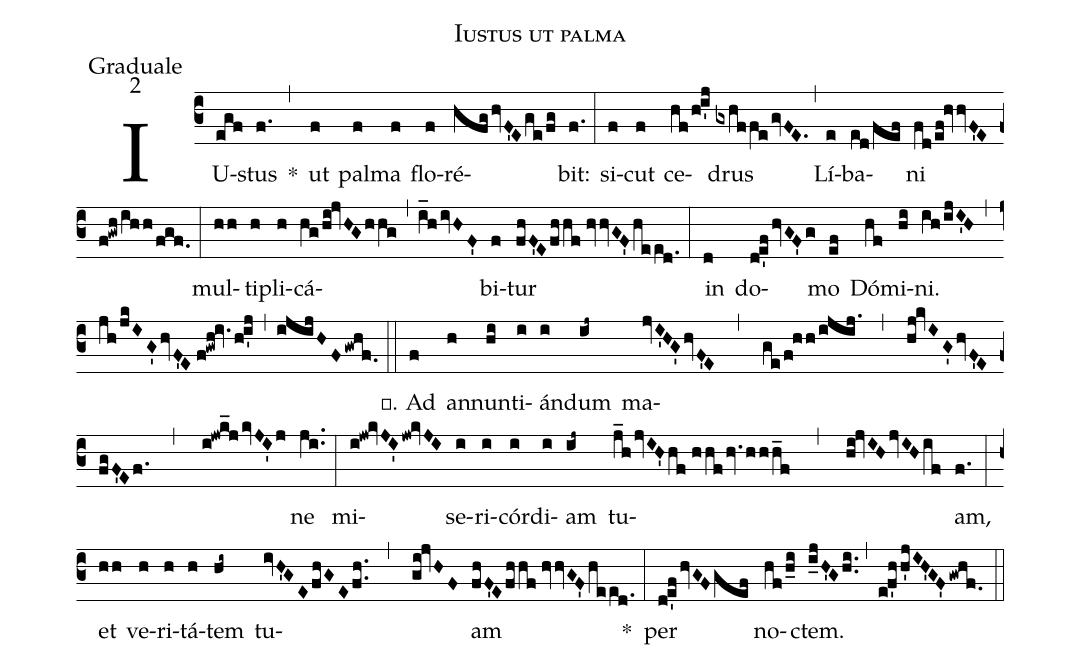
name:Iustus ut palma;
office-part:Graduale;
mode:2;
%%
(c3) IU(egf)stus(f.) *(,)
ut(f) pal(f)ma(f) flo(f)ré(hfghvF'Ege/fg)bit:(f.) (:)
si(f)cut(f) ce(hf!/h!i'j)drus(gxhffegvFE.) (,)
Lí(e)ba(ed/fef)ni(fd/ef!hvvF'E//f!gwh/ihh/fgf.) (:)
mul(hh)ti(h)pli(h)cá(hg/hi!jvHGhhg,i_hivHF')bi(f)tur(fhF'Efhhf//hvvGF'heed.) (:)
in(d) do(d!e'f/hvGF'g)mo(ef) Dó(hf)mi(hi)ni.(ih/ijI'H) (,)
(jh/jkIG'hvF'E//f!gwh!iv.h!i'j) (,)
(ijijHFgwhf.) (::)
℣. Ad(f) an(h)nun(hi)ti(i)án(i)dum(ij~) ma(jvI'HG'hvF'E , ge/f!hh/ijij. , hj!kvIG'hvF'E//fgF'Ef. , i!jwk_jkvJI'j)ne(ji..) (:)
mi(i!jw!kvJI'jw!kvJI)se(i)ri(i)cór(i)di(i)am(ij~) tu(j_hjvIH'hf//hhfhv.hhh_f , hi!jvIHjvIHif)am,(f.) (:)
et(hh) ve(h)ri(h)tá(h)tem(hi~) tu(ivH'GEfhGEfh.. , gi!jvHF)am(fhF'Efhhf//hvvGF'heed.) *(:)
per(d!e'f/hvGFgef) no(hf/h_i)ctem.(i_jH'Ghi..) (,)
(e!f'hh'jIH'GF'gwhf.) (::)
